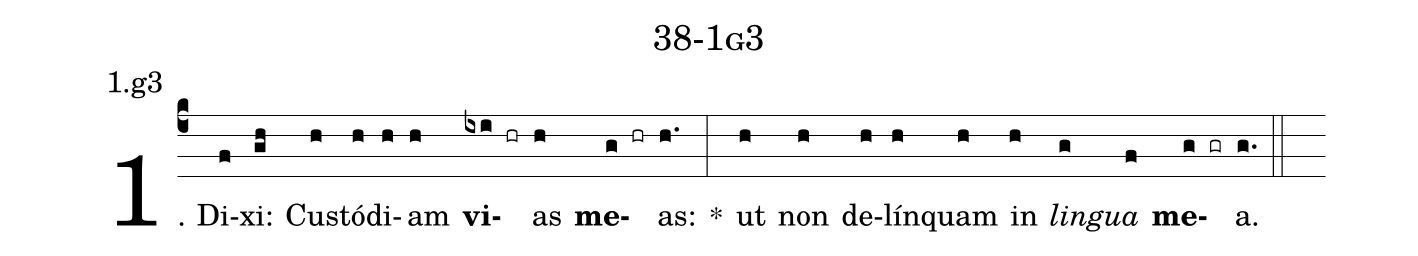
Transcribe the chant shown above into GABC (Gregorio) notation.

name: 38-1g3;
annotation: 1.g3;
%%
(c4)1. Di(f)xi:(gh) Cus(h)tó(h)di(h)am(h) <b>vi</b>(ixi hr)as(h) <b>me</b>(g hr)as:(h.) *(:) ut(h) non(h) de(h)lín(h)quam(h) in(h) <i>lin</i>(g)<i>gua</i>(f) <b>me</b>(g gr)a.(g.) (::)
